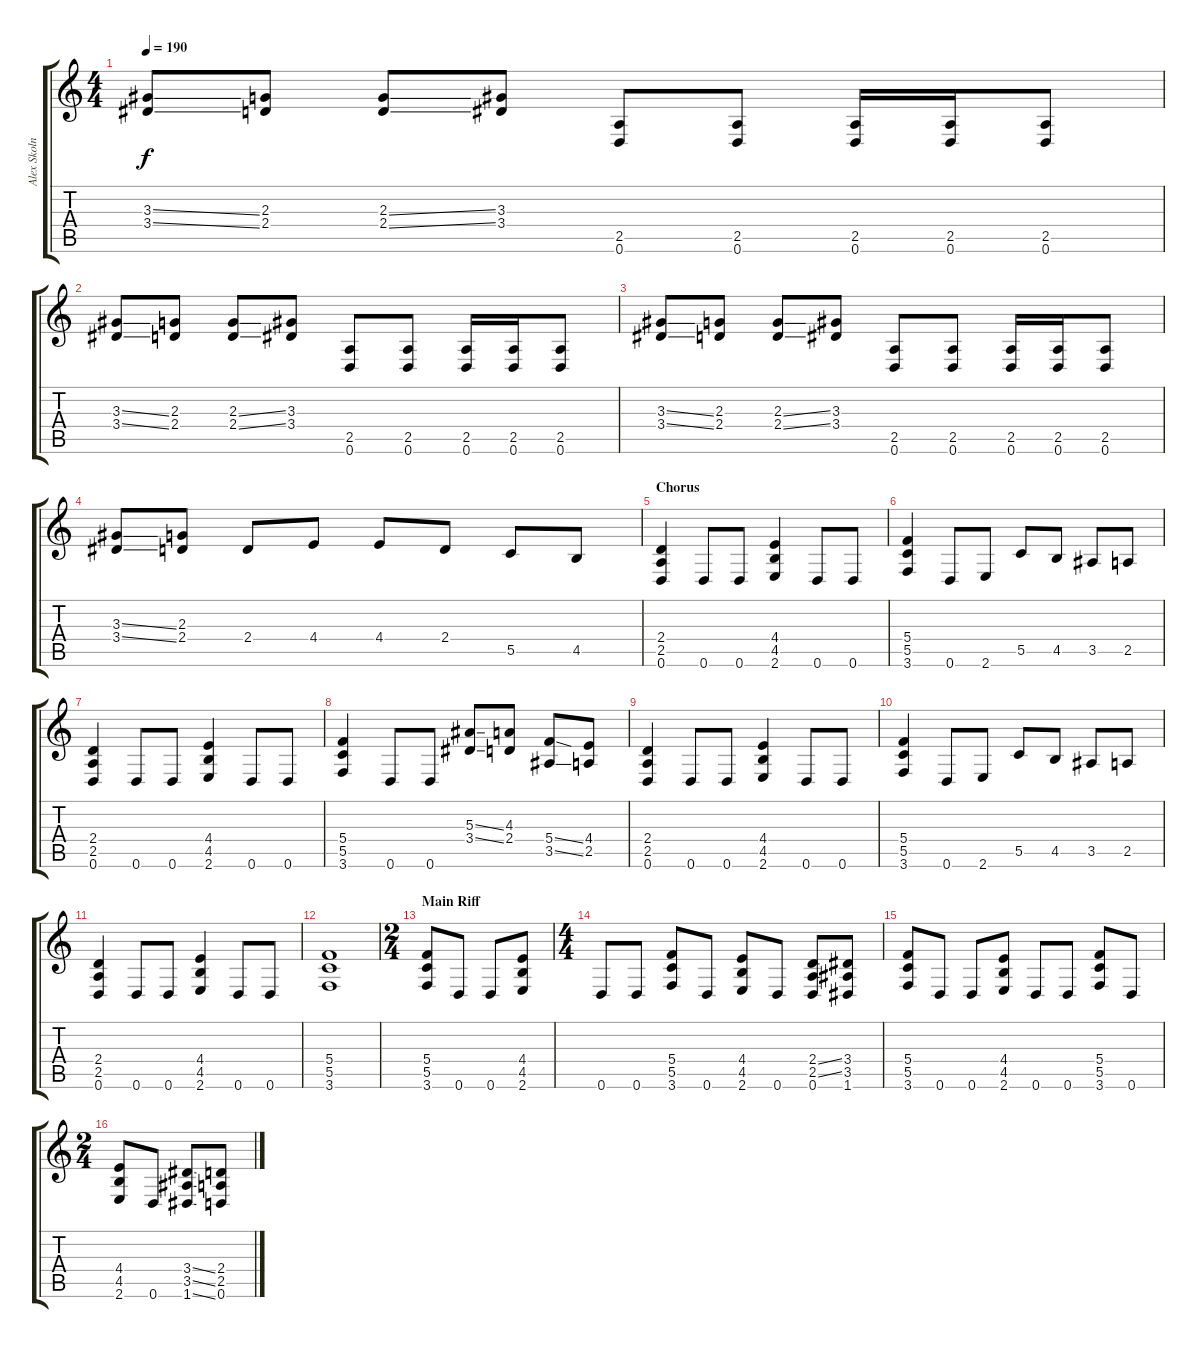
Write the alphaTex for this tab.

\track ("Alex Skolnick - Lead Guitar" "Alex Skoln") {instrument distortionguitar}
\staff {score tabs}
\tuning (D4 A3 F3 C3 G2 D2) {hide}
\ts (4 4)
\tempo 190
\clef g2
\ks c
(3.3{ss} 3.4{ss}).8{dy f} (2.3 2.4).8 (2.3{ss} 2.4{ss}).8 (3.3 3.4).8 (2.5 0.6).8 (2.5 0.6).8 (2.5 0.6).16 (2.5 0.6).16 (2.5 0.6).8 |
(3.3{ss} 3.4{ss}).8 (2.3 2.4).8 (2.3{ss} 2.4{ss}).8 (3.3 3.4).8 (2.5 0.6).8 (2.5 0.6).8 (2.5 0.6).16 (2.5 0.6).16 (2.5 0.6).8 |
(3.3{ss} 3.4{ss}).8 (2.3 2.4).8 (2.3{ss} 2.4{ss}).8 (3.3 3.4).8 (2.5 0.6).8 (2.5 0.6).8 (2.5 0.6).16 (2.5 0.6).16 (2.5 0.6).8 |
(3.3{ss} 3.4{ss}).8 (2.3 2.4).8 2.4.8 4.4.8 4.4.8 2.4.8 5.5.8 4.5.8 |
\section ("" "Chorus")
(2.4 2.5 0.6).4 0.6.8 0.6.8 (4.4 4.5 2.6).4 0.6.8 0.6.8 |
(5.4 5.5 3.6).4 0.6.8 2.6.8 5.5.8 4.5.8 3.5.8 2.5.8 |
(2.4 2.5 0.6).4 0.6.8 0.6.8 (4.4 4.5 2.6).4 0.6.8 0.6.8 |
(5.4 5.5 3.6).4 0.6.8 0.6.8 (5.3{ss} 3.4{ss}).8 (4.3 2.4).8 (5.4{ss} 3.5{ss}).8 (4.4 2.5).8 |
(2.4 2.5 0.6).4 0.6.8 0.6.8 (4.4 4.5 2.6).4 0.6.8 0.6.8 |
(5.4 5.5 3.6).4 0.6.8 2.6.8 5.5.8 4.5.8 3.5.8 2.5.8 |
(2.4 2.5 0.6).4 0.6.8 0.6.8 (4.4 4.5 2.6).4 0.6.8 0.6.8 |
(5.4 5.5 3.6).1 |
\ts (2 4)
\section ("" "Main Riff")
(5.4 5.5 3.6).8 0.6.8 0.6.8 (4.4 4.5 2.6).8 |
\ts (4 4)
0.6.8 0.6.8 (5.4 5.5 3.6).8 0.6.8 (4.4 4.5 2.6).8 0.6.8 (2.4{ss} 2.5{ss} 0.6).8 (3.4 3.5 1.6).8 |
(5.4 5.5 3.6).8 0.6.8 0.6.8 (4.4 4.5 2.6).8 0.6.8 0.6.8 (5.4 5.5 3.6).8 0.6.8 |
\ts (2 4)
(4.4 4.5 2.6).8 0.6.8 (3.4{ss} 3.5{ss} 1.6{ss}).8 (2.4 2.5 0.6).8
